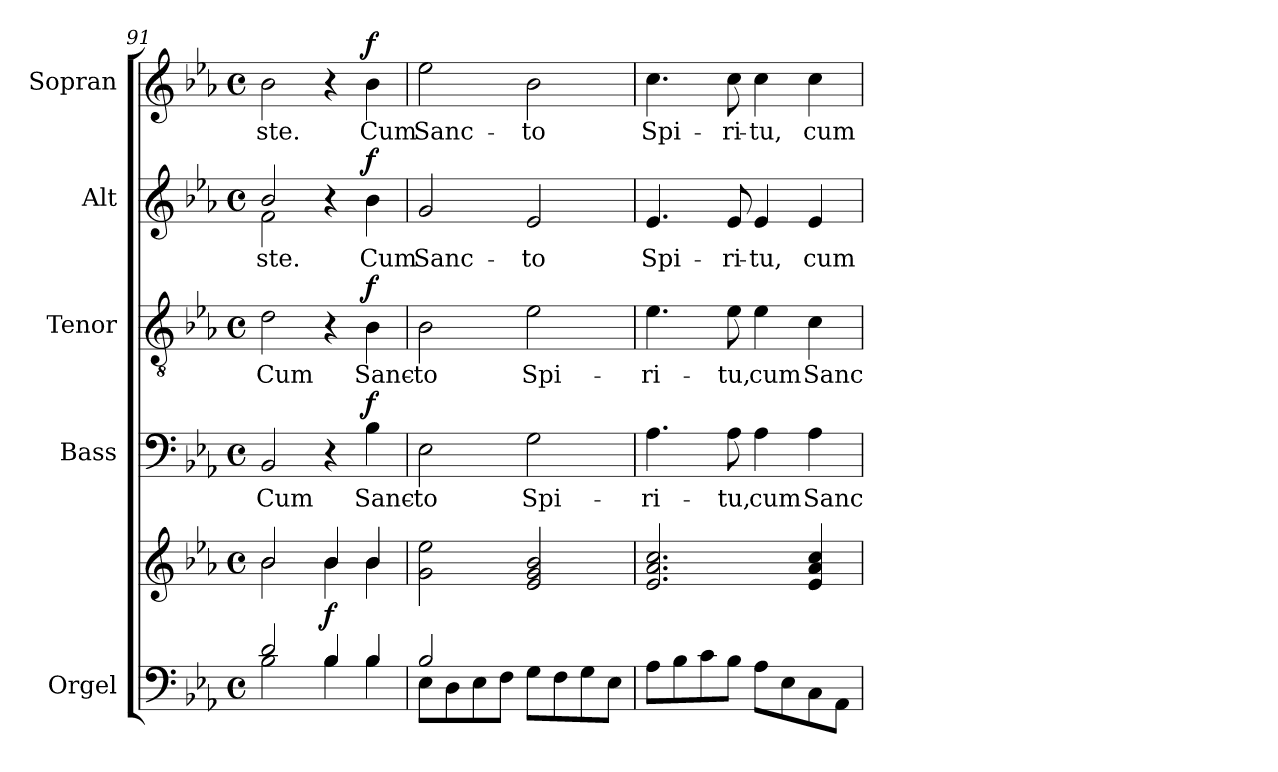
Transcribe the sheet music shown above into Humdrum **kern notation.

**kern	**kern	**dynam	**kern	**text	**dynam	**kern	**text	**dynam	**kern	**text	**dynam	**kern	**text	**dynam
*part5	*part5	*part5	*part4	*part4	*part4	*part3	*part3	*part3	*part2	*part2	*part2	*part1	*part1	*part1
*staff6	*staff5	*staff5/6	*staff4	*staff4	*staff4	*staff3	*staff3	*staff3	*staff2	*staff2	*staff2	*staff1	*staff1	*staff1
*I"Orgel	*	*	*I"Bass	*	*	*I"Tenor	*	*	*I"Alt	*	*	*I"Sopran	*	*
*I'Org.	*	*	*I'B.	*	*	*I'T.	*	*	*I'A.	*	*	*I'S.	*	*
*clefF4	*clefG2	*	*clefF4	*	*	*clefGv2	*	*	*clefG2	*	*	*clefG2	*	*
*k[b-e-a-]	*k[b-e-a-]	*	*k[b-e-a-]	*	*	*k[b-e-a-]	*	*	*k[b-e-a-]	*	*	*k[b-e-a-]	*	*
*E-:	*E-:	*	*E-:	*	*	*E-:	*	*	*E-:	*	*	*E-:	*	*
*M4/4	*M4/4	*	*M4/4	*	*	*M4/4	*	*	*M4/4	*	*	*M4/4	*	*
*met(c)	*met(c)	*	*met(c)	*	*	*met(c)	*	*	*met(c)	*	*	*met(c)	*	*
=91	=91	=91	=91	=91	=91	=91	=91	=91	=91	=91	=91	=91	=91	=91
*^	*^	*	*	*	*	*	*	*	*	*	*	*	*	*
!	!	!	!	!	!	!LO:LY:b	!	!	!LO:LY:b	!	!	!LO:LY:b	!	!	!LO:LY:b	!
*	*	*	*	*	*	*	*	*	*	*	*^	*	*	*	*	*
2d/	2B-\	2b-/	2b-\	.	2BB-/	Cum	.	2d\	Cum	.	2b-/	2f\	-ste.	.	2b-\	-ste.	.
!	!	!	!	!LO:DY:b	!	!	!	!	!	!	!	!	!	!	!	!	!
4B-/	4B-\	4b-/	4b-\	f	4r	.	.	4r	.	.	4r	2ryy	.	.	4r	.	.
!	!	!	!	!	!	!LO:LY:b	!LO:DY:a	!	!LO:LY:b	!LO:DY:a	!	!	!LO:LY:b	!LO:DY:a	!	!LO:LY:b	!LO:DY:a
4B-/	4B-\	4b-/	4b-\	.	4B-\	Sanc-	f	4B-\	Sanc-	f	4b-\	.	Cum	f	4b-\	Cum	f
*	*	*	*	*	*	*	*	*	*	*	*v	*v	*	*	*	*	*
!!LO:LB:g=z
=92	=92	=92	=92	=92	=92	=92	=92	=92	=92	=92	=92	=92	=92	=92	=92	=92
!	!	!	!	!	!	!LO:LY:b	!	!	!LO:LY:b	!	!	!LO:LY:b	!	!	!LO:LY:b	!
*	*	*v	*v	*	*	*	*	*	*	*	*	*	*	*	*	*
2B-/	8E-\L	2g\ 2ee-\	.	2E-\	-to	.	2B-\	-to	.	2g/	Sanc-	.	2ee-\	Sanc-	.
.	8D\	.	.	.	.	.	.	.	.	.	.	.	.	.	.
.	8E-\	.	.	.	.	.	.	.	.	.	.	.	.	.	.
.	8F\J	.	.	.	.	.	.	.	.	.	.	.	.	.	.
!	!	!	!	!	!LO:LY:b	!	!	!LO:LY:b	!	!	!LO:LY:b	!	!	!LO:LY:b	!
2ryy	8G\L	2e-/ 2g/ 2b-/	.	2G\	Spi-	.	2e-\	Spi-	.	2e-/	-to	.	2b-\	-to	.
.	8F\	.	.	.	.	.	.	.	.	.	.	.	.	.	.
.	8G\	.	.	.	.	.	.	.	.	.	.	.	.	.	.
.	8E-\J	.	.	.	.	.	.	.	.	.	.	.	.	.	.
=93	=93	=93	=93	=93	=93	=93	=93	=93	=93	=93	=93	=93	=93	=93	=93
!	!	!	!	!	!LO:LY:b	!	!	!LO:LY:b	!	!	!LO:LY:b	!	!	!LO:LY:b	!
*v	*v	*	*	*	*	*	*	*	*	*	*	*	*	*	*
8A-\L	2.e-/ 2.a-/ 2.cc/	.	4.A-\	-ri-	.	4.e-\	-ri-	.	4.e-/	Spi-	.	4.cc\	Spi-	.
8B-\	.	.	.	.	.	.	.	.	.	.	.	.	.	.
8c\	.	.	.	.	.	.	.	.	.	.	.	.	.	.
!	!	!	!	!LO:LY:b	!	!	!LO:LY:b	!	!	!LO:LY:b	!	!	!LO:LY:b	!
8B-\J	.	.	8A-\	-tu,	.	8e-\	-tu,	.	8e-/	-ri-	.	8cc\	-ri-	.
!	!	!	!	!LO:LY:b	!	!	!LO:LY:b	!	!	!LO:LY:b	!	!	!LO:LY:b	!
8A-\L	.	.	4A-\	cum	.	4e-\	cum	.	4e-/	-tu,	.	4cc\	-tu,	.
8E-\	.	.	.	.	.	.	.	.	.	.	.	.	.	.
!	!	!	!	!LO:LY:b	!	!	!LO:LY:b	!	!	!LO:LY:b	!	!	!LO:LY:b	!
8C\	4e-/ 4a-/ 4cc/	.	4A-\	Sanc-	.	4c\	Sanc-	.	4e-/	cum	.	4cc\	cum	.
8AA-\J	.	.	.	.	.	.	.	.	.	.	.	.	.	.
=	=	=	=	=	=	=	=	=	=	=	=	=	=	=
*-	*-	*-	*-	*-	*-	*-	*-	*-	*-	*-	*-	*-	*-	*-
